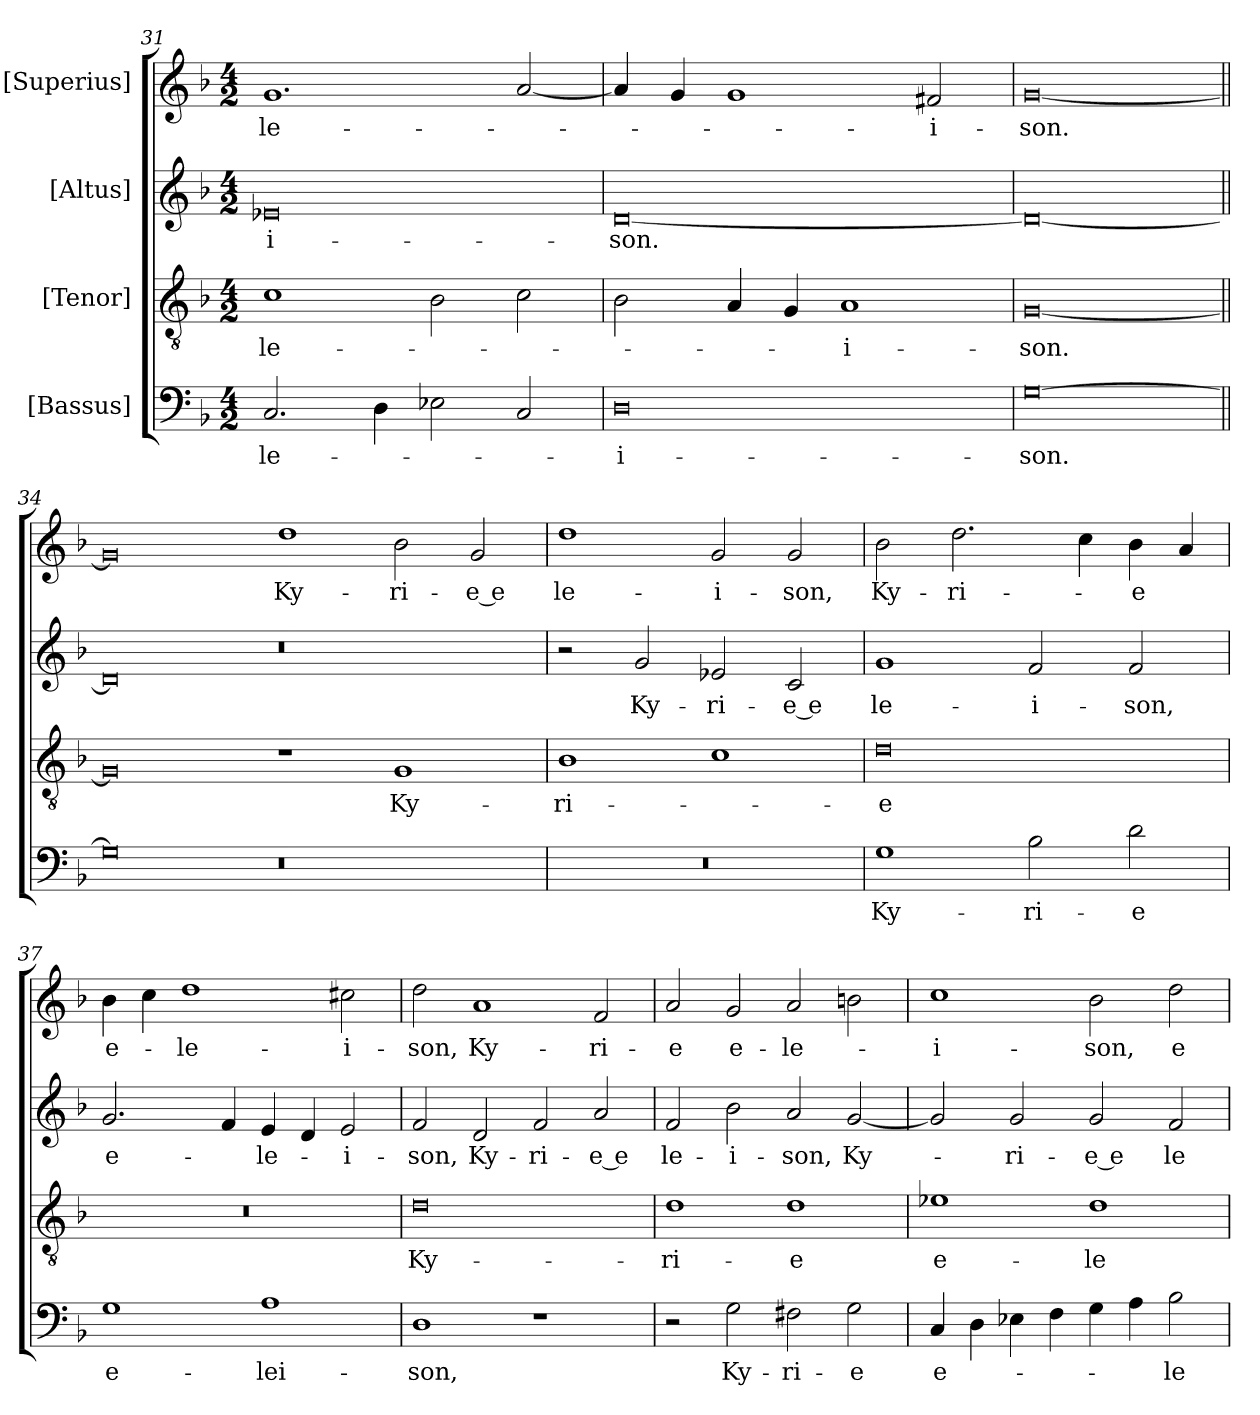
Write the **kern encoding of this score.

**kern	**text	**kern	**text	**kern	**text	**kern	**text
*part4	*part4	*part3	*part3	*part2	*part2	*part1	*part1
*staff4	*staff4	*staff3	*staff3	*staff2	*staff2	*staff1	*staff1
*I"[Bassus]	*	*I"[Tenor]	*	*I"[Altus]	*	*I"[Superius]	*
*clefF4	*	*clefGv2	*	*clefG2	*	*clefG2	*
*k[b-]	*	*k[b-]	*	*k[b-]	*	*k[b-]	*
*M4/2	*	*M4/2	*	*M4/2	*	*M4/2	*
=31	=31	=31	=31	=31	=31	=31	=31
2.C/	-le-	1c\	-le-	0e-X/	-i-	1.g/	-le-
4D\	.	.	.	.	.	.	.
2E-X\	.	2B-\	.	.	.	.	.
2C/	.	2c\	.	.	.	[2a/	.
=32	=32	=32	=32	=32	=32	=32	=32
0D\	-i-	2B-\	.	[0d/	-son.	4a/]	.
.	.	.	.	.	.	4g/	.
.	.	4A/	.	.	.	1g/	.
.	.	4G/	.	.	.	.	.
.	.	1A/	-i-	.	.	.	.
.	.	.	.	.	.	2f#X/	-i-
=33	=33	=33	=33	=33	=33	=33	=33
[0G\	-son.	[0G/	-son.	0d/_	.	[0g/	-son.
=34||	=34||	=34||	=34||	=34||	=34||	=34||	=34||
0G\]	.	0G/]	.	0d/]	.	0g/]	.
0r	.	1r	.	0r	.	1dd\	Ky-
.	.	1G/	Ky-	.	.	2b-\	-ri-
.	.	.	.	.	.	2g/	-e e
=35	=35	=35	=35	=35	=35	=35	=35
0r	.	1B-\	-ri-	2r	.	1dd\	-le-
.	.	.	.	2g/	Ky-	.	.
.	.	1c\	.	2e-X/	-ri-	2g/	-i-
.	.	.	.	2c/	-e e	2g/	-son,
=36	=36	=36	=36	=36	=36	=36	=36
1G\	Ky-	0d\	-e	1g/	-le-	2b-\	Ky-
.	.	.	.	.	.	2.dd\	-ri-
2B-\	-ri-	.	.	2f/	-i-	.	.
.	.	.	.	.	.	4cc\	.
2d\	-e	.	.	2f/	-son,	4b-\	-e
.	.	.	.	.	.	4a/	.
=37	=37	=37	=37	=37	=37	=37	=37
1G\	e-	0r	.	2.g/	e-	4b-\	e-
.	.	.	.	.	.	4cc\	.
.	.	.	.	.	.	1dd\	-le-
.	.	.	.	4f/	.	.	.
1A\	-lei-	.	.	4e/	-le-	.	.
.	.	.	.	4d/	.	.	.
.	.	.	.	2e/	-i-	2cc#X\	-i-
=38	=38	=38	=38	=38	=38	=38	=38
1D\	-son,	0d\	Ky-	2f/	-son,	2dd\	-son,
.	.	.	.	2d/	Ky-	1a/	Ky-
1r	.	.	.	2f/	-ri-	.	.
.	.	.	.	2a/	-e e	2f/	-ri-
=39	=39	=39	=39	=39	=39	=39	=39
2r	.	1d\	-ri-	2f/	-le-	2a/	-e
2G\	Ky-	.	.	2b-\	-i-	2g/	e-
2F#X\	-ri-	1d\	-e	2a/	-son,	2a/	-le-
2G\	-e	.	.	[2g/	Ky-	2bn\	.
=40	=40	=40	=40	=40	=40	=40	=40
4C/	e-	1e-X\	e-	2g/]	.	1cc\	-i-
4D\	.	.	.	.	.	.	.
4E-X\	.	.	.	2g/	-ri-	.	.
4F\	.	.	.	.	.	.	.
4G\	.	1d\	-le-	2g/	-e e	2b-\	-son,
4A\	.	.	.	.	.	.	.
2B-\	-le-	.	.	2f/	-le-	2dd\	e-
=	=	=	=	=	=	=	=
*-	*-	*-	*-	*-	*-	*-	*-
